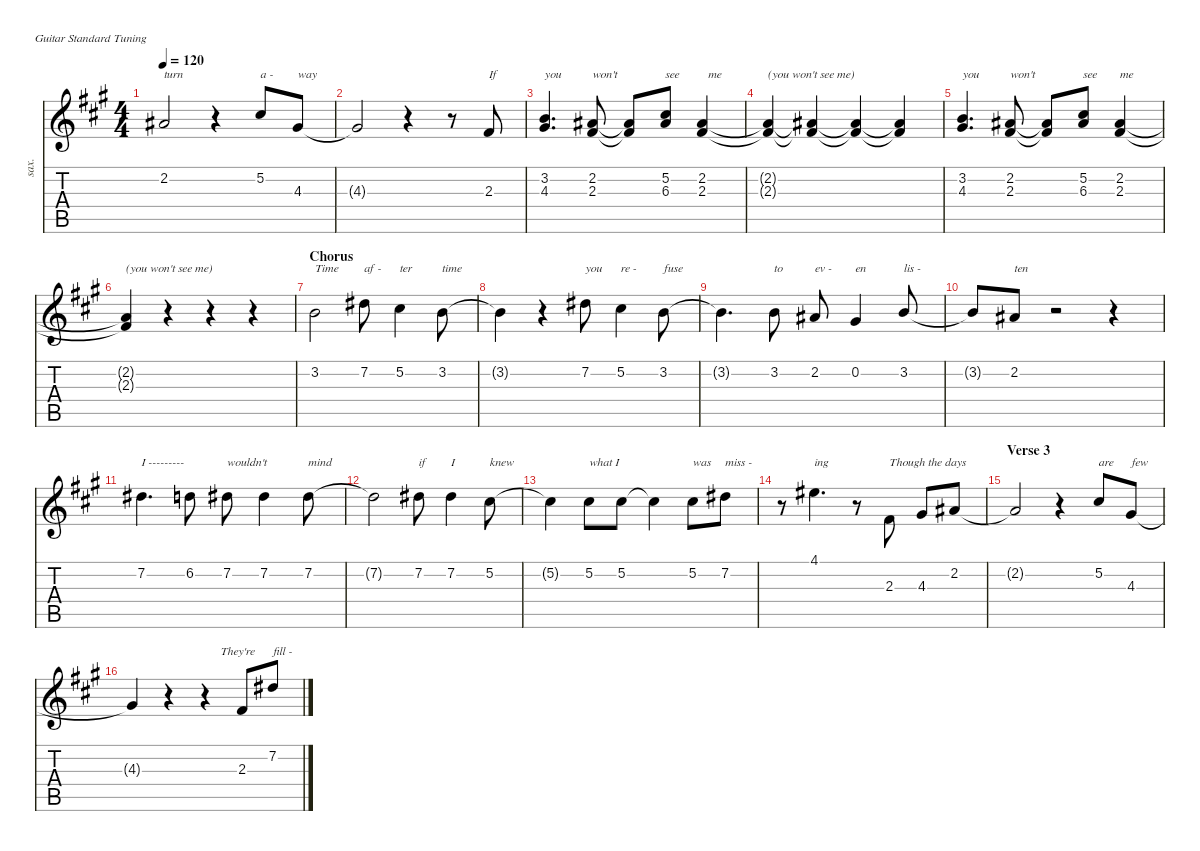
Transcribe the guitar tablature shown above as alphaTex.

\defaultSystemsLayout 4
\hideDynamics
\bracketExtendMode nobrackets
\otherSystemsTrackNameOrientation horizontal
\track ("Vocal - Paul" "sax.") {instrument altosax}
\staff {score tabs}
\tuning (E4 B3 G3 D3 A2 E2)
\displaytranspose 9
\ts (4 4)
\tempo 120
\clef g2
\ks a
2.2{acc #}.2{txt "turn" dy fff beam Up} r.4{beam Up} 5.2{acc #}.8{txt "a -" beam Up} 4.3{acc #}.8{txt "way" beam Up} |
4.3{t acc #}.2{dy f beam Up} r.4{beam Up} r.8{beam Up} 2.3{acc #}.8{txt "If" dy fff beam Up} |
(3.2{acc forcenatural} 4.3{acc #}).4{d txt "you" beam Up} (2.2{acc #} 2.3{acc #}).8{txt "won't" beam Up} (2.2{t acc #} 2.3{t acc #}).8{dy f beam Up} (5.2{acc #} 6.3{acc #}).8{txt "see" dy fff beam Up} (2.2{acc #} 2.3{acc #}).4{txt "  me" beam Up} |
(2.2{t acc #} 2.3{t acc #}).4{txt "(you won't see me)" dy f beam Up} (2.2{t acc #} 2.3{t acc #}).4{txt " " beam Up} (2.2{t acc #} 2.3{t acc #}).4{txt " " beam Up} (2.2{t acc #} 2.3{t acc #}).4{txt " " beam Up} |
(3.2{acc forcenatural} 4.3{acc #}).4{d txt "you" dy fff beam Up} (2.2{acc #} 2.3{acc #}).8{txt "won't" beam Up} (2.2{t acc #} 2.3{t acc #}).8{dy f beam Up} (5.2{acc #} 6.3{acc #}).8{txt "see" dy fff beam Up} (2.2{acc #} 2.3{acc #}).4{txt "me" beam Up} |
(2.2{t acc #} 2.3{t acc #}).4{txt "(you won't see me)" dy f beam Up} r.4{beam Up} r.4{beam Up} r.4{beam Up} |
\section ("" "Chorus")
3.2{acc forcenatural}.2{txt "Time" dy fff beam Down} 7.2{acc #}.8{txt "af -" beam Down} 5.2{acc #}.4{txt "ter" beam Down} 3.2{acc forcenatural}.8{txt "time" beam Down} |
3.2{t acc forcenatural}.4{dy f beam Down} r.4{beam Down} 7.2{acc #}.8{txt "you" dy fff beam Down} 5.2{acc #}.4{txt "re -" beam Down} 3.2{acc forcenatural}.8{txt "fuse" beam Down} |
3.2{t acc forcenatural}.4{d dy f beam Down} 3.2{acc forcenatural}.8{txt "to" dy fff beam Down} 2.2{acc #}.8{txt "ev -" beam Up} 0.2{acc #}.4{txt "en" beam Up} 3.2{acc forcenatural}.8{txt "lis -" beam Up} |
3.2{t acc forcenatural}.8{dy f beam Up} 2.2{acc #}.8{txt "ten" dy fff beam Up} r.2{beam Up} r.4{beam Up} |
7.2{acc #}.4{d txt "I ---------" beam Down} 6.2{acc forcenatural}.8{beam Down} 7.2{acc #}.8{txt "wouldn't" beam Down} 7.2{acc #}.4{beam Down} 7.2{acc #}.8{txt "mind" beam Down} |
7.2{t acc #}.2{dy f beam Down} 7.2{acc #}.8{txt "if" dy fff beam Down} 7.2{acc #}.4{txt "I" beam Down} 5.2{acc #}.8{txt "knew" beam Down} |
5.2{t acc #}.4{dy f beam Down} 5.2{acc #}.8{txt "what I" dy fff beam Down} 5.2{acc #}.8{beam Down} 5.2{t acc #}.4{dy f beam Down} 5.2{acc #}.8{txt "was" dy fff beam Down} 7.2{acc #}.8{txt "miss -" beam Down} |
r.8{beam Down} 4.1{acc #}.4{d txt "ing" beam Down} r.8{beam Down} 2.3{acc #}.8{txt "Though the days" beam Up} 4.3{acc #}.8{beam Up} 2.2{acc #}.8{beam Up} |
\section ("" "Verse 3")
2.2{t acc #}.2{dy f beam Up} r.4{beam Up} 5.2{acc #}.8{txt "are" dy fff beam Up} 4.3{acc #}.8{txt "few" beam Up} |
4.3{t acc #}.4{dy f beam Up} r.4{beam Up} r.4{txt "     They're" beam Up} 2.3{acc #}.8{txt " " dy fff beam Up} 7.2{acc #}.8{txt "fill -" beam Up}
